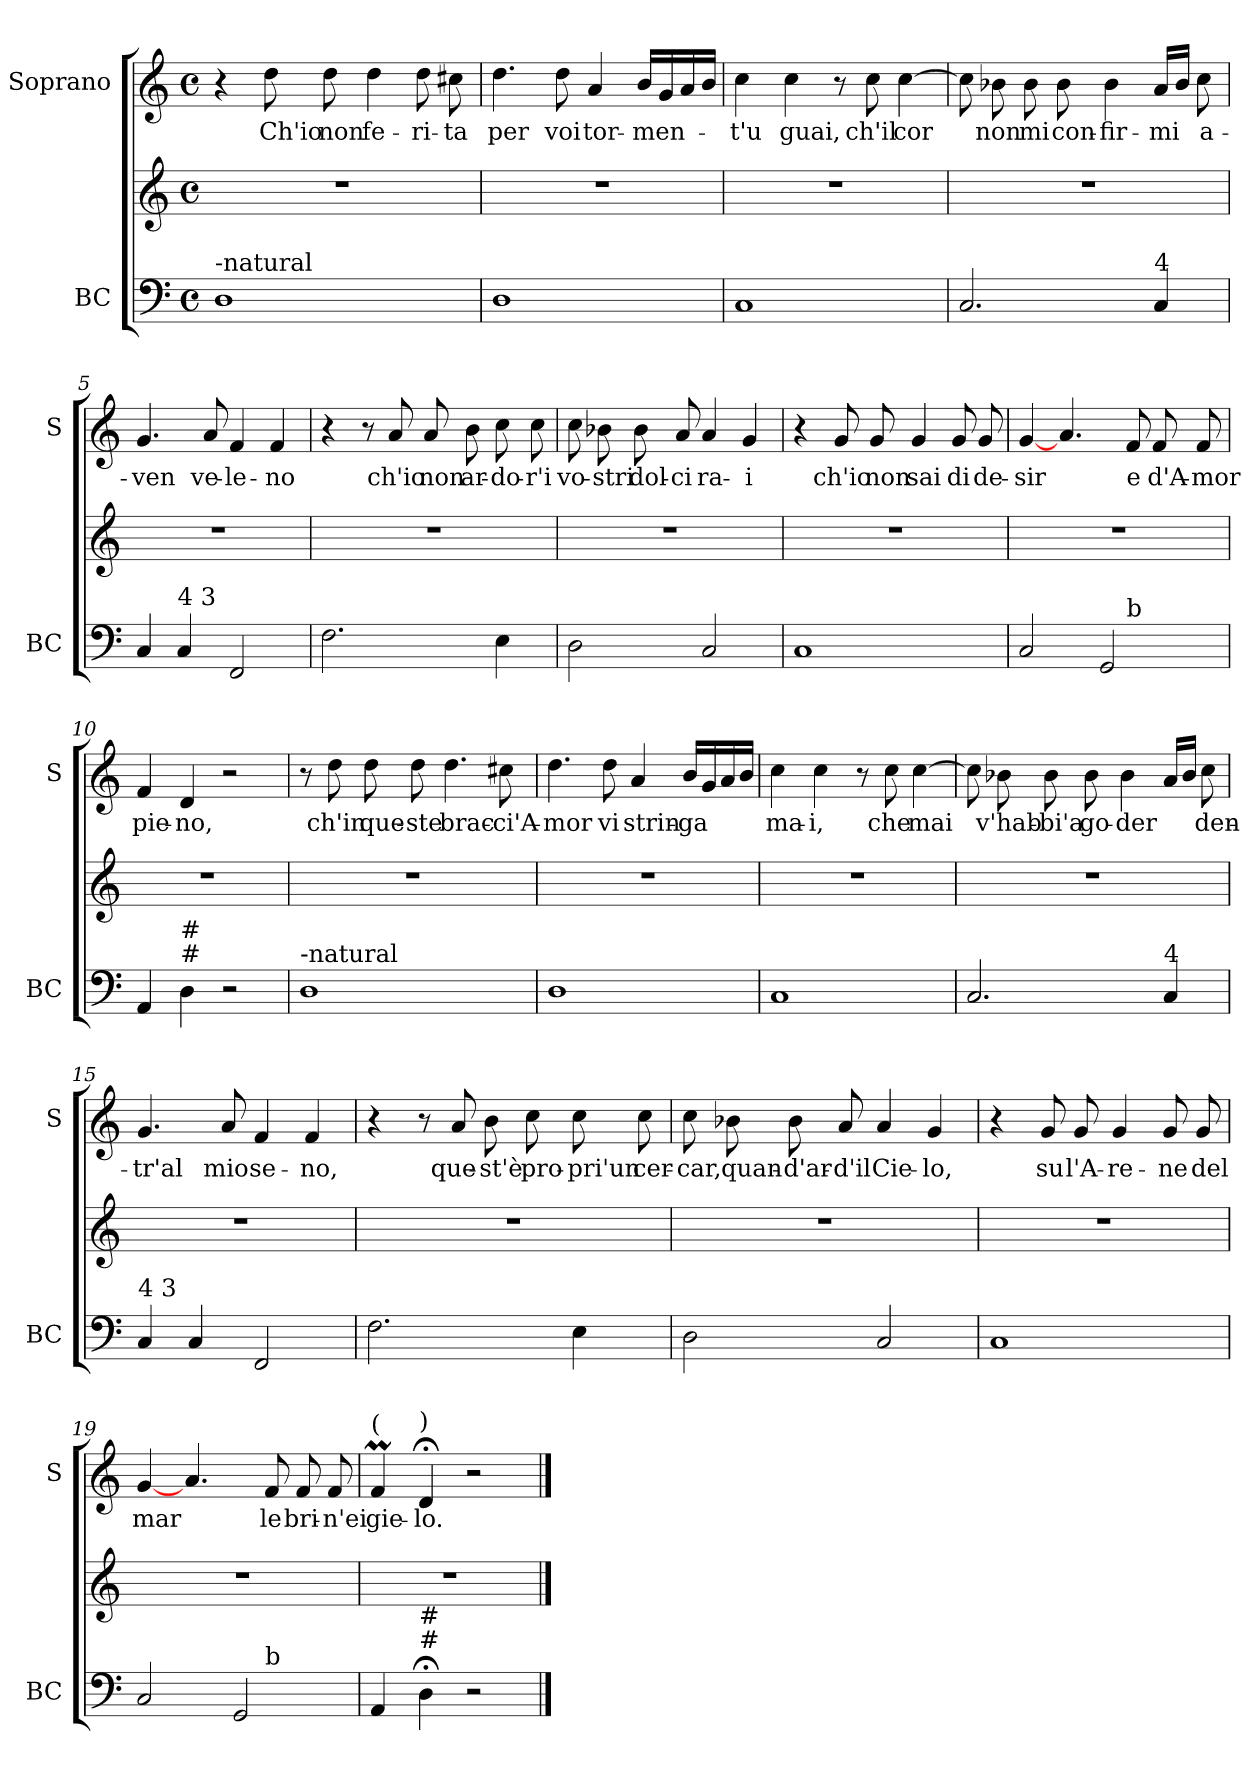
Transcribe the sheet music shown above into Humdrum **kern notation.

**kern	**kern	**kern	**text
*part2	*part2	*part1	*part1
*staff3	*staff2	*staff1	*staff1
*I"BC	*	*I"Soprano	*
*I'BC	*	*I'S	*
*clefF4	*clefG2	*clefG2	*
*k[]	*k[]	*k[]	*
*C:	*C:	*C:	*
*M4/4	*M4/4	*M4/4	*
*met(c)	*met(c)	*met(c)	*
=1	=1	=1	=1
!LO:TX:a:t=-natural	!	!	!
1D	1r	4r	.
!	!	!	!LO:LY:b
.	.	8dd\	Ch'io
!	!	!	!LO:LY:b
.	.	8dd\	non
!	!	!	!LO:LY:b
.	.	4dd\	fe-
!	!	!	!LO:LY:b
.	.	8dd\	-ri-
!	!	!	!LO:LY:b
.	.	8cc#X\	-ta
=2	=2	=2	=2
!	!	!	!LO:LY:b
1D	1r	4.dd\	per
!	!	!	!LO:LY:b
.	.	8dd\	voi
!	!	!	!LO:LY:b
.	.	4a/	tor-
!	!	!	!LO:LY:b
.	.	16b/LL	-men-
.	.	16g/	.
.	.	16a/	.
.	.	16b/JJ	.
=3	=3	=3	=3
!	!	!	!LO:LY:b
1C	1r	4cc\	-t'u
!	!	!	!LO:LY:b
.	.	4cc\	guai,
.	.	8r	.
!	!	!	!LO:LY:b
.	.	8cc\	ch'il
!	!	!	!LO:LY:b
.	.	[4cc\	cor
=4	=4	=4	=4
2.C/	1r	8cc\]	.
!	!	!	!LO:LY:b
.	.	8b-X\	non
!	!	!	!LO:LY:b
.	.	8b-\	mi
!	!	!	!LO:LY:b
.	.	8b-\	con-
!	!	!	!LO:LY:b
.	.	4b-\	-fir-
!LO:TX:a:t=4	!	!	!
!	!	!	!LO:LY:b
4C/	.	16a/LL	-mi
.	.	16b-/JJ	.
!	!	!	!LO:LY:b
.	.	8cc\	a-
!!LO:LB:g=z
=5	=5	=5	=5
!	!	!	!LO:LY:b
4C/	1r	4.g/	-ven
!LO:TX:a:t=4    3	!	!	!
4C/	.	.	.
!	!	!	!LO:LY:b
.	.	8a/	ve-
!	!	!	!LO:LY:b
2FF/	.	4f/	-le-
!	!	!	!LO:LY:b
.	.	4f/	-no
=6	=6	=6	=6
2.F\	1r	4r	.
.	.	8r	.
!	!	!	!LO:LY:b
.	.	8a/	ch'io
!	!	!	!LO:LY:b
.	.	8a/	non
!	!	!	!LO:LY:b
.	.	8b\	ar-
!	!	!	!LO:LY:b
4E\	.	8cc\	-do-
!	!	!	!LO:LY:b
.	.	8cc\	-r'i
=7	=7	=7	=7
!	!	!	!LO:LY:b
2D\	1r	8cc\	vo-
!	!	!	!LO:LY:b
.	.	8b-X\	-stri
!	!	!	!LO:LY:b
.	.	8b-\	dol-
!	!	!	!LO:LY:b
.	.	8a/	-ci
!	!	!	!LO:LY:b
2C/	.	4a/	ra-
!	!	!	!LO:LY:b
.	.	4g/	-i
=8	=8	=8	=8
1C	1r	4r	.
!	!	!	!LO:LY:b
.	.	8g/	ch'io
!	!	!	!LO:LY:b
.	.	8g/	non
!	!	!	!LO:LY:b
.	.	4g/	sai
!	!	!	!LO:LY:b
.	.	8g/	di
!	!	!	!LO:LY:b
.	.	8g/	de-
!!LO:LB:g=z
=9	=9	=9	=9
!	!	!	!LO:LY:b
*^	*	*	*
2C/	2ryy	1r	[4g/	-sir
.	.	.	4.a/	.
2GG/	8ryy	.	.	.
!	!LO:TX:a:t=b	!	!	!
!	!	!	!	!LO:LY:b
.	4.ryy	.	8f/	e
!	!	!	!	!LO:LY:b
.	.	.	8f/	d'A-
!	!	!	!	!LO:LY:b
.	.	.	8f/	-mor
=10	=10	=10	=10	=10
!	!	!	!	!LO:LY:b
*v	*v	*	*	*
4AA/	1r	4f/	pie-
!LO:TX:a:t=#	!	!	!
!LO:TX:a:t=#	!	!	!
!	!	!	!LO:LY:b
4D\	.	4d/	-no,
2r	.	2r	.
=11	=11	=11	=11
!LO:TX:a:t=-natural	!	!	!
1D	1r	8r	.
!	!	!	!LO:LY:b
.	.	8dd\	ch'in
!	!	!	!LO:LY:b
.	.	8dd\	que-
!	!	!	!LO:LY:b
.	.	8dd\	-ste
!	!	!	!LO:LY:b
.	.	4.dd\	brac-
!	!	!	!LO:LY:b
.	.	8cc#X\	-ci'A-
=12	=12	=12	=12
!	!	!	!LO:LY:b
1D	1r	4.dd\	-mor
!	!	!	!LO:LY:b
.	.	8dd\	vi
!	!	!	!LO:LY:b
.	.	4a/	strin-
!	!	!	!LO:LY:b
.	.	16b/LL	-ga
.	.	16g/	.
.	.	16a/	.
.	.	16b/JJ	.
!!LO:PB:g=z
=13	=13	=13	=13
!	!	!	!LO:LY:b
1C	1r	4cc\	ma-
!	!	!	!LO:LY:b
.	.	4cc\	-i,
.	.	8r	.
!	!	!	!LO:LY:b
.	.	8cc\	che
!	!	!	!LO:LY:b
.	.	[4cc\	mai
=14	=14	=14	=14
2.C/	1r	8cc\]	.
!	!	!	!LO:LY:b
.	.	8b-X\	v'hab-
!	!	!	!LO:LY:b
.	.	8b-\	-bi'a
!	!	!	!LO:LY:b
.	.	8b-\	go-
!	!	!	!LO:LY:b
.	.	4b-\	-der
!LO:TX:a:t=4	!	!	!
4C/	.	16a/LL	.
.	.	16b-/JJ	.
!	!	!	!LO:LY:b
.	.	8cc\	den-
=15	=15	=15	=15
!LO:TX:a:t=4     3	!	!	!
!	!	!	!LO:LY:b
4C/	1r	4.g/	-tr'al
4C/	.	.	.
!	!	!	!LO:LY:b
.	.	8a/	mio
!	!	!	!LO:LY:b
2FF/	.	4f/	se-
!	!	!	!LO:LY:b
.	.	4f/	-no,
=16	=16	=16	=16
2.F\	1r	4r	.
.	.	8r	.
!	!	!	!LO:LY:b
.	.	8a/	que-
!	!	!	!LO:LY:b
.	.	8b\	-st'è
!	!	!	!LO:LY:b
.	.	8cc\	pro-
!	!	!	!LO:LY:b
4E\	.	8cc\	-pri'un
!	!	!	!LO:LY:b
.	.	8cc\	cer-
!!LO:LB:g=z
=17	=17	=17	=17
!	!	!	!LO:LY:b
2D\	1r	8cc\	-car,
!	!	!	!LO:LY:b
.	.	8b-X\	quan-
!	!	!	!LO:LY:b
.	.	8b-\	-d'ar-
!	!	!	!LO:LY:b
.	.	8a/	-d'il
!	!	!	!LO:LY:b
2C/	.	4a/	Cie-
!	!	!	!LO:LY:b
.	.	4g/	-lo,
=18	=18	=18	=18
1C	1r	4r	.
!	!	!	!LO:LY:b
.	.	8g/	su
!	!	!	!LO:LY:b
.	.	8g/	l'A-
!	!	!	!LO:LY:b
.	.	4g/	-re-
!	!	!	!LO:LY:b
.	.	8g/	-ne
!	!	!	!LO:LY:b
.	.	8g/	del
=19	=19	=19	=19
!	!	!	!LO:LY:b
*^	*	*	*
2C/	2ryy	1r	[4g/	mar
.	.	.	4.a/	.
2GG/	8ryy	.	.	.
!	!LO:TX:a:t=b	!	!	!
!	!	!	!	!LO:LY:b
.	4.ryy	.	8f/	le
!	!	!	!	!LO:LY:b
.	.	.	8f/	bri-
!	!	!	!	!LO:LY:b
.	.	.	8f/	-n'ei
=20	=20	=20	=20	=20
!	!	!	!LO:TX:a:t=(	!
!	!	!	!	!LO:LY:b
*v	*v	*	*	*
4AA/	1r	4fM/	gie-
!	!	!LO:TX:a:t=)	!
!LO:TX:a:t=#	!	!	!
!LO:TX:a:t=#	!	!	!
!	!	!	!LO:LY:b
4D;<\	.	4d;</	-lo.
2r	.	2r	.
==	==	==	==
*-	*-	*-	*-
